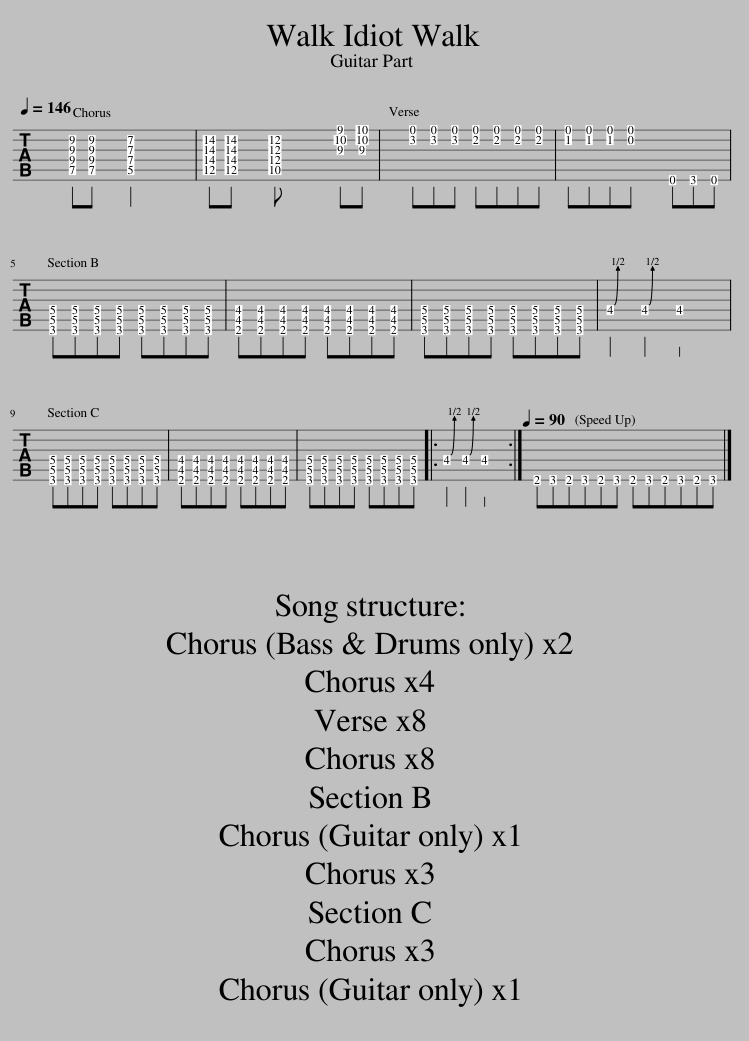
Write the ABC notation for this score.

X:1
L:1/8
Q:1/4=146
M:4/4
I:linebreak $
K:G
V:1 tab stafflines=6 strings=E2,A2,D3,G3,B3,E4
V:1
 x [!5!E,!4!B,!3!E!2!^G][!5!E,!4!B,!3!E!2!G] x [!5!D,!4!A,!3!D!2!F]2 x x | [!5!A,!4!E!3!A!2!^c][!5!A,!4!E!3!A!2!c] x [!5!G,!4!D!3!G!2!B] x x [!3!E!2!A!1!c][!3!E!2!A!1!d] | x [!2!D!1!E][!2!D!1!E][!2!D!1!E] [!2!^C!1!E][!2!C!1!E][!2!C!1!E][!2!C!1!E] | [!2!C!1!E][!2!C!1!E][!2!C!1!E][!2!B,!1!E] x !6!E,,!6!G,,!6!E,, |$ [!6!G,,!5!D,!4!G,][!6!G,,!5!D,!4!G,][!6!G,,!5!D,!4!G,][!6!G,,!5!D,!4!G,] [!6!G,,!5!D,!4!G,][!6!G,,!5!D,!4!G,][!6!G,,!5!D,!4!G,][!6!G,,!5!D,!4!G,] | %5
 [!6!F,,!5!_D,!4!F,][!6!F,,!5!D,!4!F,][!6!F,,!5!D,!4!F,][!6!F,,!5!D,!4!F,] [!6!F,,!5!D,!4!F,][!6!F,,!5!D,!4!F,][!6!F,,!5!D,!4!F,][!6!F,,!5!D,!4!F,] | [!6!G,,!5!D,!4!G,][!6!G,,!5!D,!4!G,][!6!G,,!5!D,!4!G,][!6!G,,!5!D,!4!G,] [!6!G,,!5!D,!4!G,][!6!G,,!5!D,!4!G,][!6!G,,!5!D,!4!G,][!6!G,,!5!D,!4!G,] | !4!F,2 !4!F,2 !4!F,4 |$ [!6!G,,!5!D,!4!G,][!6!G,,!5!D,!4!G,][!6!G,,!5!D,!4!G,][!6!G,,!5!D,!4!G,] [!6!G,,!5!D,!4!G,][!6!G,,!5!D,!4!G,][!6!G,,!5!D,!4!G,][!6!G,,!5!D,!4!G,] | [!6!F,,!5!_D,!4!F,][!6!F,,!5!D,!4!F,][!6!F,,!5!D,!4!F,][!6!F,,!5!D,!4!F,] [!6!F,,!5!D,!4!F,][!6!F,,!5!D,!4!F,][!6!F,,!5!D,!4!F,][!6!F,,!5!D,!4!F,] | %10
 [!6!G,,!5!D,!4!G,][!6!G,,!5!D,!4!G,][!6!G,,!5!D,!4!G,][!6!G,,!5!D,!4!G,] [!6!G,,!5!D,!4!G,][!6!G,,!5!D,!4!G,][!6!G,,!5!D,!4!G,][!6!G,,!5!D,!4!G,] |: !4!F,2 !4!F,2 !4!F,4 :|[M:6/4][Q:1/4=90] !6!F,,!6!G,,!6!F,,!6!G,,!6!F,,!6!G,, !6!F,,!6!G,,!6!F,,!6!G,,!6!F,,!6!G,, |] %13
